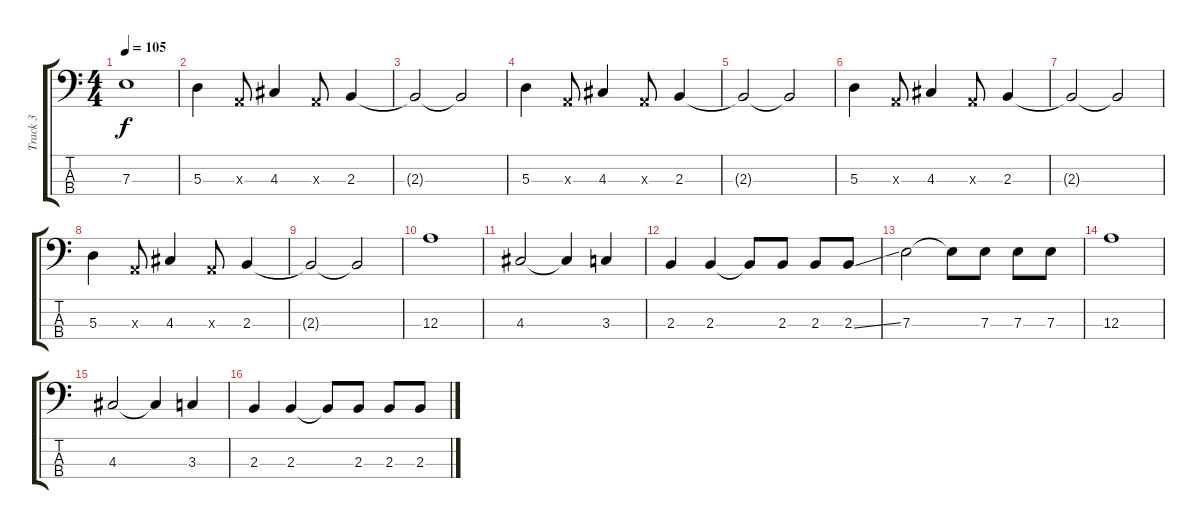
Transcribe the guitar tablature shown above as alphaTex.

\track ("Track 3" "Track 3") {instrument electricbassfinger}
\staff {score tabs}
\tuning (G2 D2 A1 E1) {hide}
\ts (4 4)
\tempo 105
\clef f4
\ks c
7.3.1{dy f} |
5.3.4 0.3{x}.8 4.3.4 0.3{x}.8 2.3.4 |
2.3{t}.2 2.3{t}.2 |
5.3.4 0.3{x}.8 4.3.4 0.3{x}.8 2.3.4 |
2.3{t}.2 2.3{t}.2 |
5.3.4 0.3{x}.8 4.3.4 0.3{x}.8 2.3.4 |
2.3{t}.2 2.3{t}.2 |
5.3.4 0.3{x}.8 4.3.4 0.3{x}.8 2.3.4 |
2.3{t}.2 2.3{t}.2 |
12.3.1 |
4.3.2 4.3{t}.4 3.3.4 |
2.3.4 2.3.4 2.3{t}.8 2.3.8 2.3.8 2.3{ss}.8 |
7.3.2 7.3{t}.8 7.3.8 7.3.8 7.3.8 |
12.3.1 |
4.3.2 4.3{t}.4 3.3.4 |
2.3.4 2.3.4 2.3{t}.8 2.3.8 2.3.8 2.3.8
